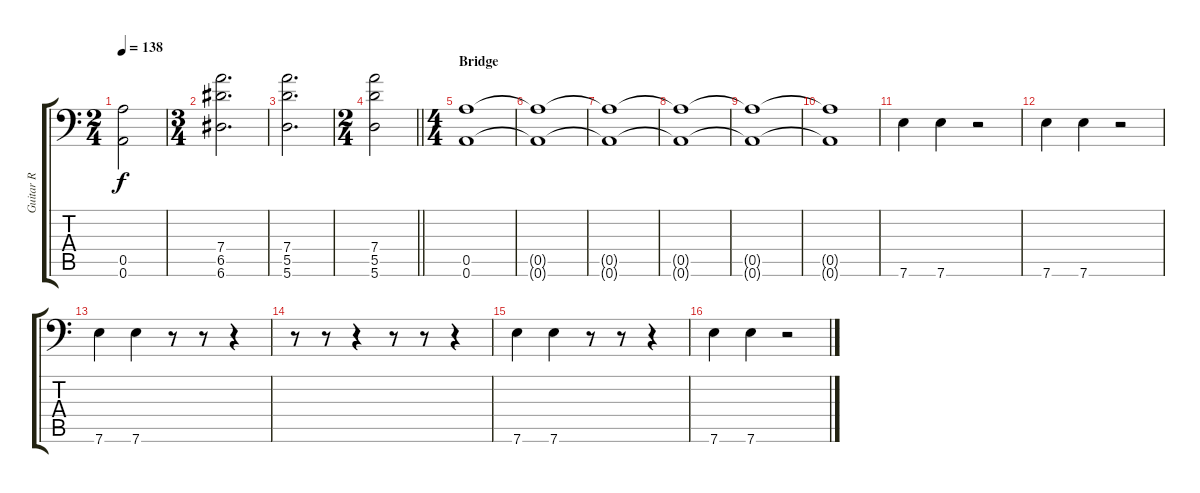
\track ("Guitar R" "Guitar R") {instrument distortionguitar}
\staff {score tabs}
\tuning (E4 B3 G3 D3 A2 A1) {hide}
\ts (2 4)
\tempo 138
\clef f4
\ks c
(0.5 0.6).2{dy f} |
\ts (3 4)
(7.4 6.5 6.6).2{d} |
(7.4 5.5 5.6).2{d} |
\ts (2 4)
\barLineRight lightlight
(7.4 5.5 5.6).2 |
\ts (4 4)
\section ("" "Bridge")
(0.5 0.6).1 |
(0.5{t} 0.6{t}).1 |
(0.5{t} 0.6{t}).1 |
(0.5{t} 0.6{t}).1 |
(0.5{t} 0.6{t}).1 |
(0.5{t} 0.6{t}).1 |
7.6.4 7.6.4 r.2 |
7.6.4 7.6.4 r.2 |
7.6.4 7.6.4 r.8 r.8 r.4 |
r.8 r.8 r.4 r.8 r.8 r.4 |
7.6.4 7.6.4 r.8 r.8 r.4 |
7.6.4 7.6.4 r.2
